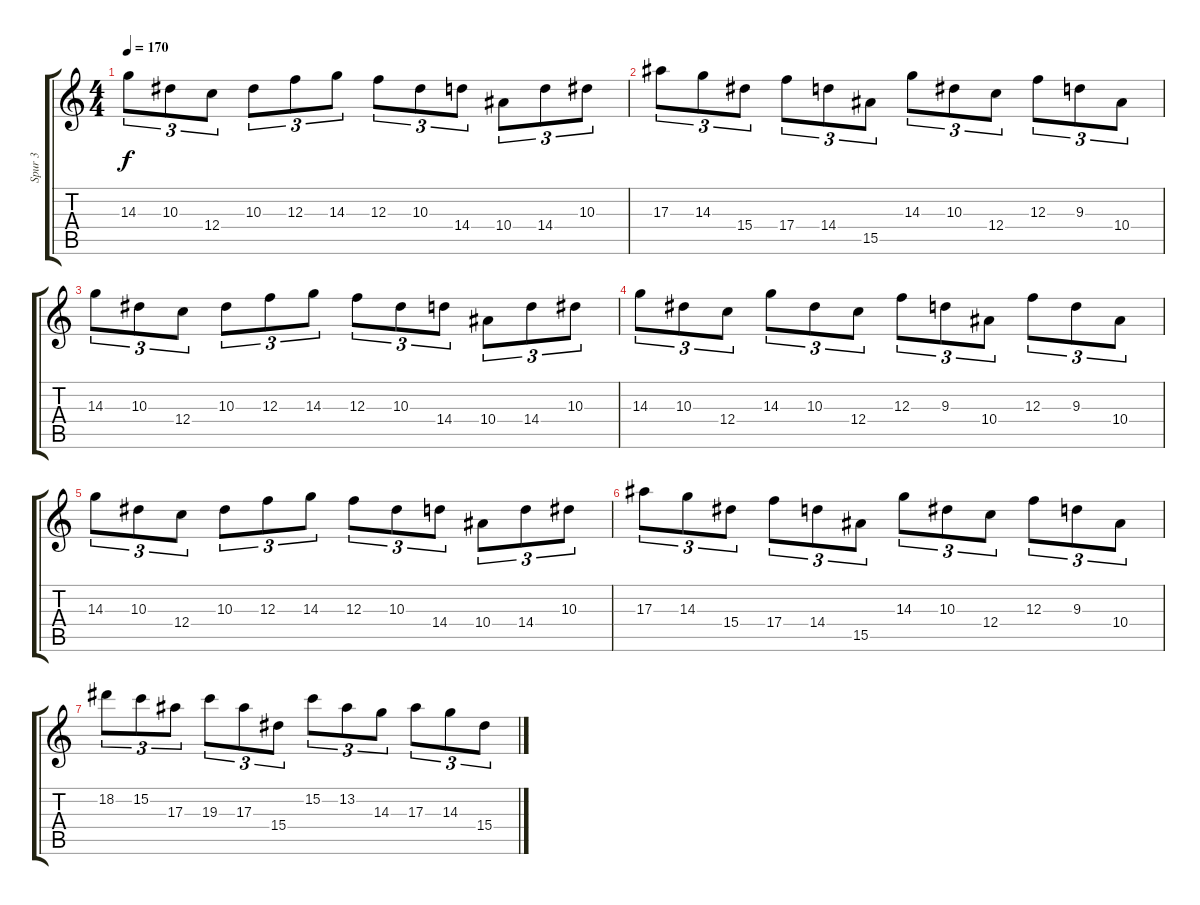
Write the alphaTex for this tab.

\track ("Spur 3" "Spur 3") {instrument distortionguitar}
\staff {score tabs}
\tuning (D4 A3 F3 C3 G2 D2) {hide}
\ts (4 4)
\tempo 170
\clef g2
\ks c
14.3.8{tu (3 2) dy f} 10.3.8{tu (3 2)} 12.4.8{tu (3 2)} 10.3.8{tu (3 2)} 12.3.8{tu (3 2)} 14.3.8{tu (3 2)} 12.3.8{tu (3 2)} 10.3.8{tu (3 2)} 14.4.8{tu (3 2)} 10.4.8{tu (3 2)} 14.4.8{tu (3 2)} 10.3.8{tu (3 2)} |
17.3.8{tu (3 2)} 14.3.8{tu (3 2)} 15.4.8{tu (3 2)} 17.4.8{tu (3 2)} 14.4.8{tu (3 2)} 15.5.8{tu (3 2)} 14.3.8{tu (3 2)} 10.3.8{tu (3 2)} 12.4.8{tu (3 2)} 12.3.8{tu (3 2)} 9.3.8{tu (3 2)} 10.4.8{tu (3 2)} |
14.3.8{tu (3 2)} 10.3.8{tu (3 2)} 12.4.8{tu (3 2)} 10.3.8{tu (3 2)} 12.3.8{tu (3 2)} 14.3.8{tu (3 2)} 12.3.8{tu (3 2)} 10.3.8{tu (3 2)} 14.4.8{tu (3 2)} 10.4.8{tu (3 2)} 14.4.8{tu (3 2)} 10.3.8{tu (3 2)} |
14.3.8{tu (3 2)} 10.3.8{tu (3 2)} 12.4.8{tu (3 2)} 14.3.8{tu (3 2)} 10.3.8{tu (3 2)} 12.4.8{tu (3 2)} 12.3.8{tu (3 2)} 9.3.8{tu (3 2)} 10.4.8{tu (3 2)} 12.3.8{tu (3 2)} 9.3.8{tu (3 2)} 10.4.8{tu (3 2)} |
14.3.8{tu (3 2)} 10.3.8{tu (3 2)} 12.4.8{tu (3 2)} 10.3.8{tu (3 2)} 12.3.8{tu (3 2)} 14.3.8{tu (3 2)} 12.3.8{tu (3 2)} 10.3.8{tu (3 2)} 14.4.8{tu (3 2)} 10.4.8{tu (3 2)} 14.4.8{tu (3 2)} 10.3.8{tu (3 2)} |
17.3.8{tu (3 2)} 14.3.8{tu (3 2)} 15.4.8{tu (3 2)} 17.4.8{tu (3 2)} 14.4.8{tu (3 2)} 15.5.8{tu (3 2)} 14.3.8{tu (3 2)} 10.3.8{tu (3 2)} 12.4.8{tu (3 2)} 12.3.8{tu (3 2)} 9.3.8{tu (3 2)} 10.4.8{tu (3 2)} |
18.2.8{tu (3 2)} 15.2.8{tu (3 2)} 17.3.8{tu (3 2)} 19.3.8{tu (3 2)} 17.3.8{tu (3 2)} 15.4.8{tu (3 2)} 15.2.8{tu (3 2)} 13.2.8{tu (3 2)} 14.3.8{tu (3 2)} 17.3.8{tu (3 2)} 14.3.8{tu (3 2)} 15.4.8{tu (3 2)}
